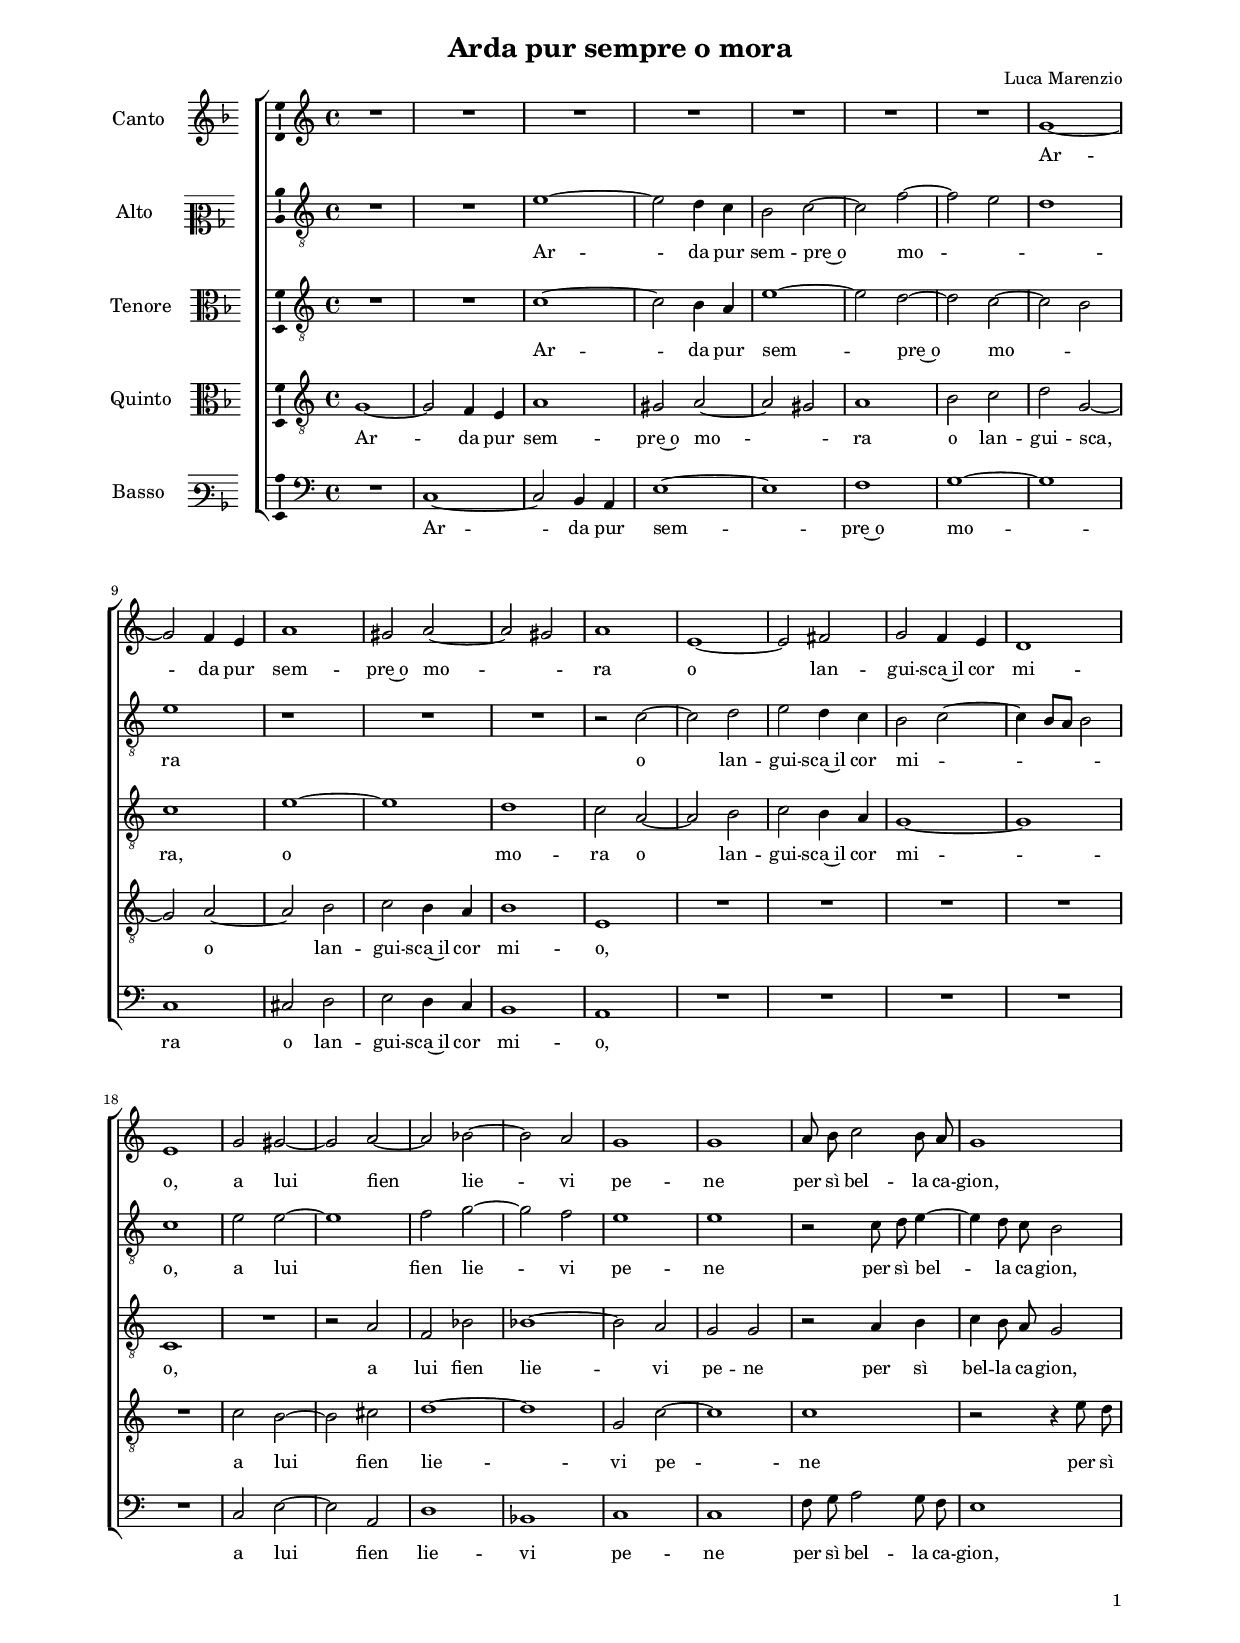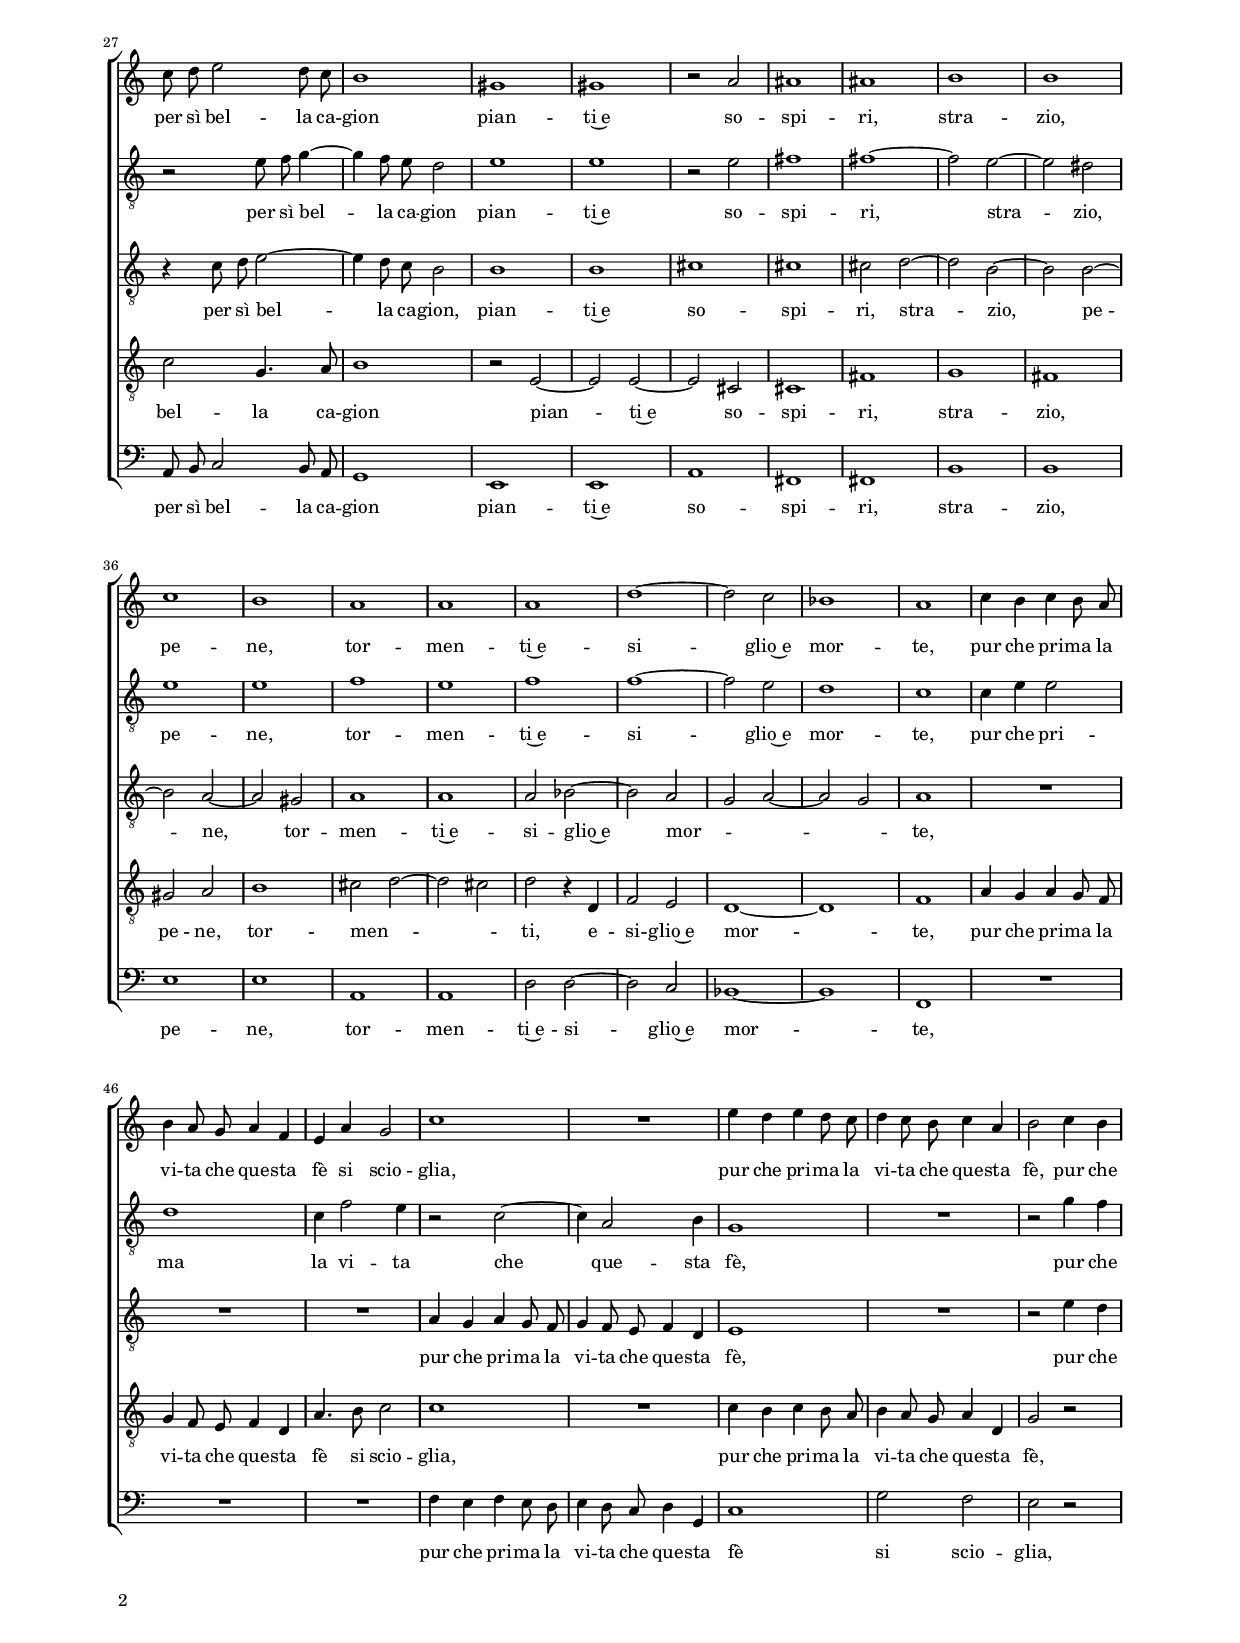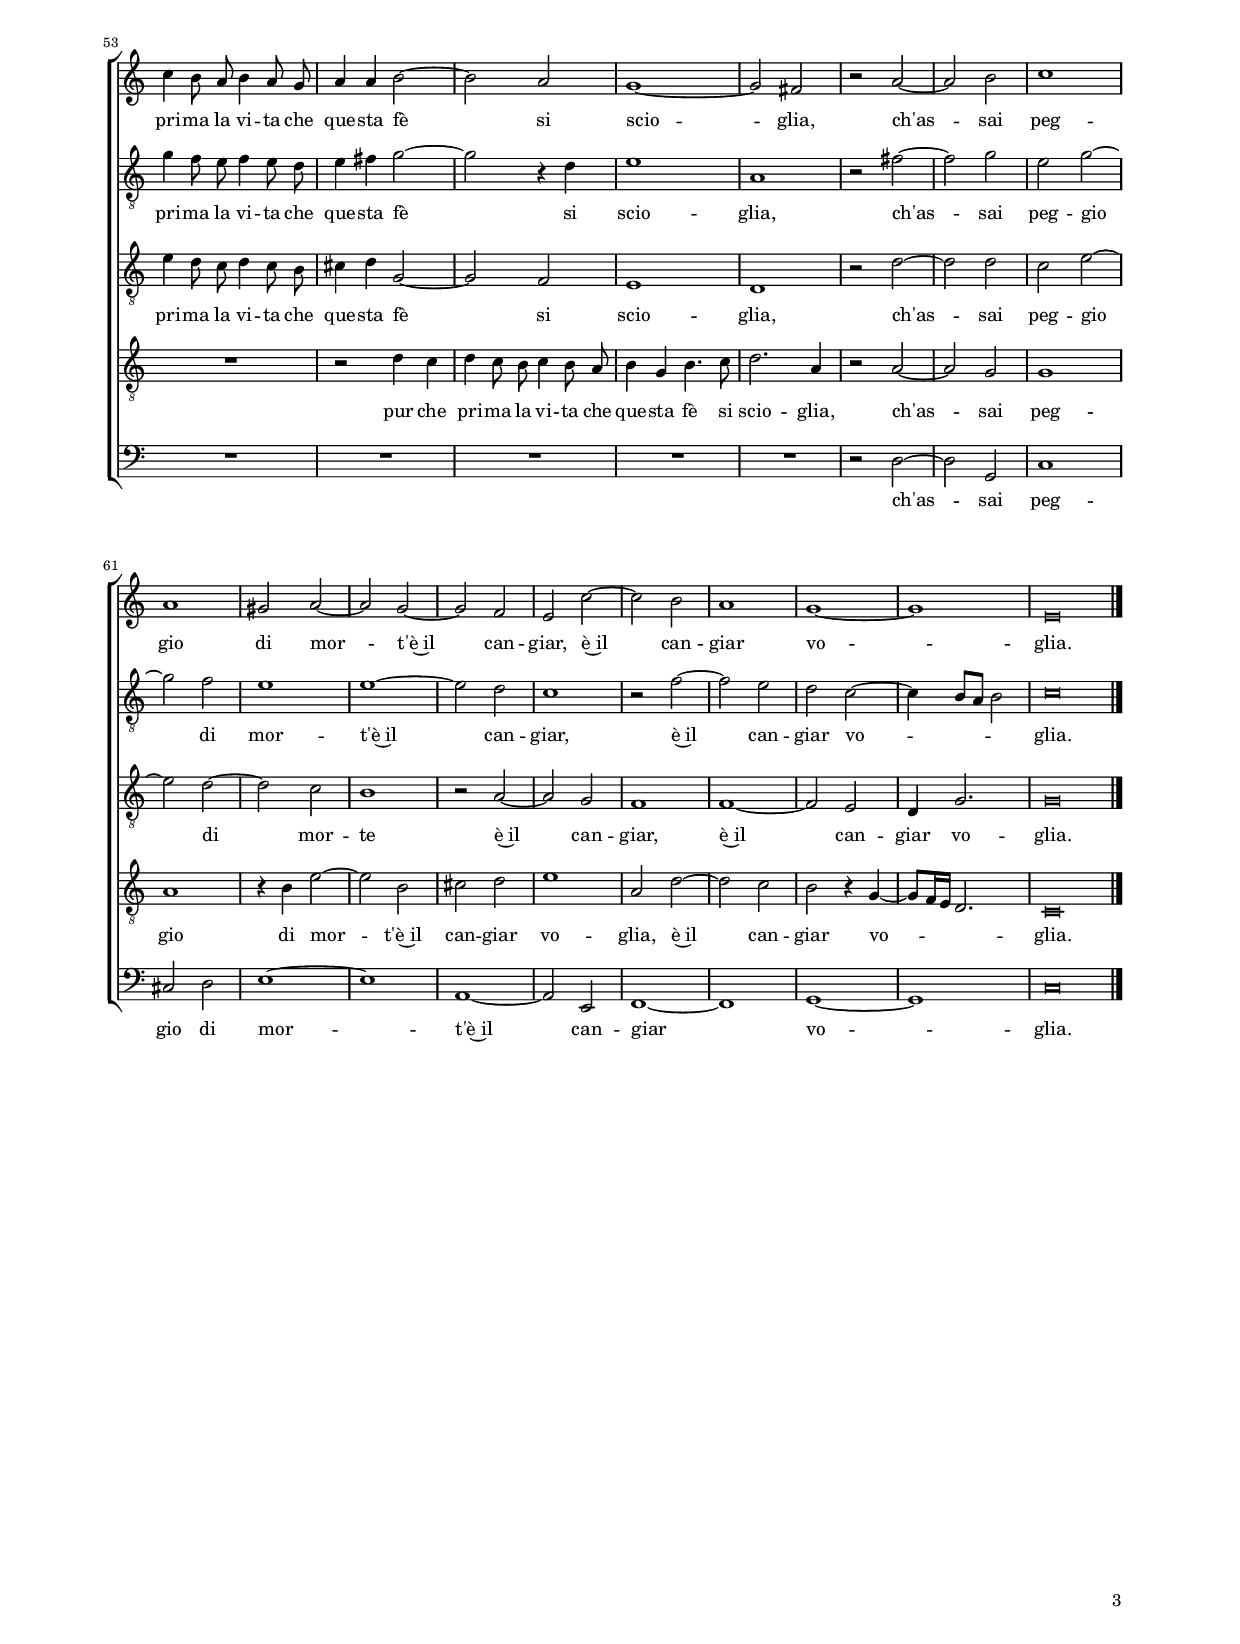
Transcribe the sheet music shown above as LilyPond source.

\header
{
  title="Arda pur sempre o mora"
  composer="Luca Marenzio"
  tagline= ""
}

\version "2.20.0"
\language deutsch
#(set-global-staff-size 15)
% #(set-default-paper-size "letter")
#(ly:set-option 'point-and-click #f)


\paper
	{
	top-margin = 1.8 \cm
	bottom-margin = 1.2 \cm
	left-margin = 2 \cm
	right-margin = 2 \cm
	ragged-bottom = ##f
	ragged-last-bottom = ##t
	print-page-number = ##f
	system-system-spacing = #'((basic-distance . 17) (minimum-distance . 14) (padding . 6) (strechability . 150))
    oddFooterMarkup=\markup   \fill-line { "" \fromproperty #'page:page-number-string }
    evenFooterMarkup=\markup  \fill-line { \fromproperty #'page:page-number-string "" }
    last-bottom-spacing = #'((basic-distance . 12) (minimum-distance . 7) (padding . 4))
%	systems-per-page = 3
    system-count = 8
%   page-count = 3
%	min-systems-per-page = 3
%	print-all-headers = ##t
%	print-first-page-number = ##t
%	first-page-number = 1
	}

	
global = {
	\key f \major
    \time 4/4 % \set Score.measureLength = #(ly:make-moment 2/1)
    \set Score.tempoHideNote = ##t
    \tempo 2 = 80
    \skip 1*69 \set Score.measureLength = #(ly:make-moment 2/1) \skip 1*2 \bar "|."
	}

	ficta = { \once \set suggestAccidentals = ##t }

	forget = #(define-music-function (music) (ly:music?) #{
		\accidentalStyle forget
		$music
		\accidentalStyle default
		#})




incipitcantus = \markup { \score {
	{
	\set Staff.instrumentName = \markup { \fontsize #1 "Canto" }
	\key f \major
	\clef violin
	s4 \bar ""
	}
	\layout  {
	raggedright = ##t
	indent = 1.6 \cm
	line-width = 2.2\cm
	\context { \Staff \remove Time_signature_engraver }
	\override Staff.Clef.Y-extent = #'(0 . 0)
	}} \hspace #1 }

      
incipitaltus = \markup { \score {
	{
	\set Staff.instrumentName = \markup { \fontsize #1 "Alto" }
	\key f \major
	\clef mezzosoprano
	s4 \bar ""
	}
	\layout  {
	raggedright = ##t
	indent = 1.6 \cm
	line-width = 2.2\cm
	\context { \Staff \remove Time_signature_engraver }
	\override Staff.Clef.Y-extent = #'(0 . 0)
	}} \hspace #1 }


incipittenor = \markup { \score {
	{
	\set Staff.instrumentName = \markup { \fontsize #1 "Tenore" }
	\key f \major
	\clef alto
	s4 \bar ""
	}
	\layout  {
	raggedright = ##t
	indent = 1.6 \cm
	line-width = 2.2\cm
	\context { \Staff \remove Time_signature_engraver }
	\override Staff.Clef.Y-extent = #'(0 . 0)
	}} \hspace #1 }
      
      
incipitquintus = \markup { \score {
	{
	\set Staff.instrumentName = \markup { \fontsize #1 "Quinto" }
	\key f \major
	\clef alto
	s4 \bar ""
	}
	\layout  {
	raggedright = ##t
	indent = 1.6 \cm
	line-width = 2.2\cm
	\context { \Staff \remove Time_signature_engraver }
	\override Staff.Clef.Y-extent = #'(0 . 0)
	}} \hspace #1 }
      
      
incipitbassus = \markup { \score {
	{
	\set Staff.instrumentName = \markup { \fontsize #1 "Basso" }
	\key f \major
	\clef varbaritone
	s4 \bar ""
	}
	\layout  {
	raggedright = ##t
	indent = 1.6 \cm
	line-width = 2.2\cm
	\context { \Staff \remove Time_signature_engraver }
	\override Staff.Clef.Y-extent = #'(0 . 0)
	}} \hspace #1 }


cantus =  \relative c''
	{
    \autoBeamOff
	R1 R1
	R1 R1
	R1 R1
	R1 c~
%5
	c2 b4 a d1 | 
	cis2 d2~ d2 cis!2
	d1 a~
	a2 h c b4 a
	g1 a
%10
	c2 cis2~ cis d2~ | 
	d2 es2~ es d2
	c1 c
	d8 e f2 e8 d c1
	f8 g a2 g8 f e1 
%15
	cis1 cis |
	r2 d dis1
	dis1 e
	e1 f
	e1 d
%20
	d1 d | 
	g1~ g2 f2
	es1 d
	f4 e f e8 d e4 d8 c d4 b
	a4 d c2 f1 
%25
	R1 a4 g a4 g8 f |
	g4 f8 e f4 d e2 f4 e
	f4 e8 d e4 d8 c d4 d e2~ 
	e2 d c1~
	c2 h r d~
%30
	d2 e f1 |
	d1 cis2 d~ 
	d2 c2~ c2 b2
	a2 f'2~ f2 e2
	d1 c~
%35
	c1
	a\breve |
	}


altus =  \relative c'
    {
	R1 R1
	a'1~ a2 g4 f
	e2 f2~ f2 b2~
	b2 a g1
%5
	a1 r |
	R1 R1
	r2 f2~ f2 g2
	a2 g4 f e2 f~
	f4 e8 d e2 f1
%10
	a2 a~ a1 |
	b2 c2~ c2 b2
	a1 a
	r2 \autoBeamOff f8 g a4~ a4 g8 f e2
	r2 a8 b c4~ c4 b8 a g2
%15
	a1 a |
	r2 a h1
	h1~ h2 a2~
	a2 gis a1
	a1 b
%20
	a1 b |
	b1~ b2 a2
	g1 f
	f4 a a2 g1
	f4 b2 a4 r2 f~
%25
	f4 d2 e4 c1 |
	R1 r2 c'4 b
	c4 b8 a b4 a8 g a4 h c2~
	c2 r4 g a1
	d,1 r2 h'~
%30
	h2 c a c~ |
	c2 b a1
	a1~ a2 g2
	f1 r2 b~
	b2 a g f~
%35
	f4 e8[ d] e2
	f\breve |
	}


tenor =  \relative c'
	{
	R1 R1
	f1~ f2 e4 d
	a'1~ a2 g2~
	g2 f2~ f2 e2
%5
	f1 a~ |
	a1 g
	f2 d2~ d2 e2
	f2 e4 d c1~
	c1 f,
%10
	R1 r2 d' |
	b2 es es1~
	es2 d c c
	r2 d4 e \autoBeamOff f4 e8 d c2
	r4 f8 g a2~ a4 g8 f e2
%15
	e1 e |
	fis1 fis
	fis2 g2~ g2 e2~
	e2 e2~ e2 d2~
	d2 cis d1
%20
	d1 d2 es~ |
	es2 d c d~
	d2 c d1
	R1 R1
	R1 d4 c d4 c8 b
%25
	c4 b8 a b4 g a1 |
	R1 r2 a'4 g
	a4 g8 f g4 f8 e fis4 g c,2~
	c2 b a1
	g1 r2 g'~
%30
	g2 g f a~ |
	a2 g2~ g2 f2
	e1 r2 d~
	d2 c b1
	b1~ b2 a2
%35
	g4 c2.
	c\breve |
	}


quintus  =  \relative c'
	{
	c1~ c2 b4 a
	d1 cis2 d~
	d2 cis d1
	e2 f g c,~
%5
	c2 d2~ d2 e2  |
	f2 e4 d e1
	a,1 R1
	R1 R1
	R1 R1
%10
	f'2 e2~ e2 fis2 |
	g1~ g1
	c,2 f~ f1
	f1 r2 r4 \autoBeamOff a8 g
	f2 c4. d8 e1
%15
	r2 a,~ a2 a2~ |
	a2 fis fis1
	h1 c
	h1 cis2 d
	e1 fis2 g~
%20
	g2 fis g2 r4 g, |
	b2 a g1~
	g1 b
	d4 c d c8 b c4 b8 a b4 g
	d'4. e8 f2 f1
%25
	R1 f4 e f e8 d |
	e4 d8 c d4 g, c2 r
	R1 r2 g'4 f
	g4 f8 e f4 e8 d e4 c e4. f8
	g2. d4 r2 d~
%30
	d2 c c1 |
	d1 r4 e a2~
	a2 e fis g
	a1 d,2 g~
	g2 f e r4 c~
%35
	c8 [ b16 a] g2. 
    f\breve |
	}


bassus  =  \relative c
	{
	R1 f~
	f2 e4 d a'1~
	a1 b
	c1~ c1
%5
	f,1 fis2 g |
	a2 g4 f e1
	d1 R1
	R1 R1
	R1 R1
%10
	f2 a~ a2 d,2 |
	g1 es
	f1 f
	\autoBeamOff b8 c d2 c8 b a1
	d,8 e f2 e8 d c1
%15
	a1 a |
	d1 h
	h1 e
	e1 a
	a1 d,
%20
	d1 g2 g~ |
	g2 f es1~
	es1 b
	R1 R1
	R1 b'4 a b4 a8 g
%25
	a4 g8 f g4 c, f1 |
	c'2 b a r
	R1 R1
	R1 R1
	R1 r2 g~
%30
	g2 c, f1 |
	fis2 g a1~
	a1 d,~
	d2 a b1~
	b1 c~
%35
	c1 
    f\breve |
	}


lyricscantus = \lyricmode {
	Ar -- da pur sem -- pre~o mo -- _ ra
    o lan -- gui -- sca~il cor mi -- o,
    a lui fien lie -- vi pe -- ne
    per sì bel -- la ca -- gion,
    per sì bel -- la ca -- gion pian -- ti~e so -- spi -- ri,
    stra -- zio, pe -- ne, tor -- men -- ti~e -- si -- glio~e mor -- te,
    pur che pri -- ma la vi -- ta
    che que -- sta fè si scio -- glia,
    pur che pri -- ma la vi -- ta
    che que -- sta fè,
    pur che pri -- ma la vi -- ta
    che que -- sta fè si scio -- glia,
    ch'as -- sai peg -- gio di mor -- t'è~il can -- giar,
    è~il can -- giar vo -- glia.
	}


lyricsaltus = \lyricmode {
	Ar -- da pur sem -- pre~o mo -- _ _ ra
    o lan -- gui -- sca~il cor mi -- _ _ _ _ o,
    a lui fien lie -- vi pe -- ne
    per sì bel -- la ca -- gion,
    per sì bel -- la ca -- gion
    pian -- ti~e so -- spi -- ri,
    stra -- zio, pe -- ne, tor -- men -- ti~e -- si -- glio~e mor -- te,
    pur che pri -- ma la vi -- ta
    che que -- sta fè,
    pur che pri -- ma la vi -- ta
    che que -- sta fè si scio -- glia,
    ch'as -- sai peg -- gio di mor -- t'è~il can -- giar,
    è~il can -- giar vo -- _ _ glia.
	}


lyricstenor = \lyricmode {
	Ar -- da pur sem -- pre~o mo -- _ ra,
    o mo -- ra
    o lan -- gui -- sca~il cor mi -- o,
    a lui fien lie -- vi pe -- ne
    per sì bel -- la ca -- gion,
    per sì bel -- la ca -- gion,
    pian -- ti~e so -- spi -- ri,
    stra -- zio, pe -- ne, tor -- men -- ti~e -- si -- glio~e mor -- _ _ _ te,
    pur che pri -- ma la vi -- ta
    che que -- sta fè,
    pur che pri -- ma la vi -- ta
    che que -- sta fè si scio -- glia,
    ch'as -- sai peg -- gio di mor -- te è~il can -- giar,
    è~il can -- giar vo -- glia.
	}


lyricsquintus = \lyricmode {
	Ar -- da pur sem -- pre~o mo -- _ ra
    o lan -- gui -- sca,
    o lan -- gui -- sca~il cor mi -- o,
    a lui fien lie -- vi pe -- ne
    per sì bel -- la ca -- gion pian -- ti~e so -- spi -- ri,
    stra -- zio, pe -- ne, tor -- men -- _ _ ti,
    e -- si -- glio~e mor -- te,
    pur che pri -- ma la vi -- ta
    che que -- sta fè si scio -- glia,
    pur che pri -- ma la vi -- ta
    che que -- sta fè,
    pur che pri -- ma la vi -- ta
    che que -- sta fè si scio -- glia,
    ch'as -- sai peg -- gio di mor -- t'è~il can -- giar vo -- glia,
    è~il can -- giar vo -- _ glia.
	}


lyricsbassus = \lyricmode {
	Ar -- da pur sem -- pre~o mo -- ra
    o lan -- gui -- sca~il cor mi -- o,
    a lui fien lie -- vi pe -- ne
    per sì bel -- la ca -- gion,
    per sì bel -- la ca -- gion pian -- ti~e so -- spi -- ri,
    stra -- zio, pe -- ne, tor -- men -- ti~e -- si -- glio~e mor -- te,
    pur che pri -- ma la vi -- ta
    che que -- sta fè si scio -- glia,
    ch'as -- sai peg -- gio di mor -- t'è~il can -- giar vo -- glia.
	}


\score
{  
    \transpose f c {
	\new ChoirStaff \with { \override StaffGrouper.staff-staff-spacing.basic-distance = #12 }
	<<

	\new Staff << \global
	\new Voice="v1" {
		\set Staff.instrumentName=\incipitcantus
%		\set Staff.instrumentName= "S"
		\set Staff.midiInstrument = "reed organ"
		\clef violin
		\cantus }
	\new Lyrics \lyricsto "v1" {\lyricscantus }
	>>


	\new Staff << \global
	\new Voice="v2" {
		\set Staff.instrumentName=\incipitaltus
%		\set Staff.instrumentName= "A"
		\set Staff.midiInstrument = "reed organ"
                \clef "G_8"
		\altus}
	\new Lyrics \lyricsto "v2" {\lyricsaltus }
	>>


	\new Staff << \global
	\new Voice="v3" {
		\set Staff.instrumentName=\incipittenor
%		\set Staff.instrumentName= "T"
		\set Staff.midiInstrument = "reed organ"
		\clef "G_8"
		\tenor }
	\new Lyrics \lyricsto "v3" {\lyricstenor }
	>>


	\new Staff << \global
	\new Voice="v5" {
		\set Staff.instrumentName=\incipitquintus
%		\set Staff.instrumentName= "Q"
		\set Staff.midiInstrument = "reed organ"
		\clef "G_8"
		\quintus}
	\new Lyrics \lyricsto "v5" {\lyricsquintus }
	>>


	\new Staff << \global
	\new Voice="v4" {
		\set Staff.instrumentName=\incipitbassus
%		\set Staff.instrumentName= "B"
		\set Staff.midiInstrument = "reed organ"
		\clef bass 
		\bassus }
	\new Lyrics \lyricsto "v4" {\lyricsbassus}
	>>

	>>
	} % transpose

	\layout
	{
	indent = 2.5\cm
	\context { \Lyrics \override VerticalAxisGroup.nonstaff-relatedstaff-spacing.padding = #1.4 }
%	\context { \Lyrics \override LyricText.font-size = #1 }
	\context { \Staff \override TimeSignature.break-visibility = #end-of-line-invisible }
	\context { \Staff \consists "Ambitus_engraver" }
%   \context { \Staff \consists "Custos_engraver" }
%   \context { \Staff \override Custos.style = #'mensural }
%	\context { \Voice \override Slur.transparent = ##t }
	\context { \Score \override BarNumber.padding = #2 }
	\context { \Voice \override NoteHead.style = #'baroque }
	}

\midi
	{
    	
	}

}


% EOF
